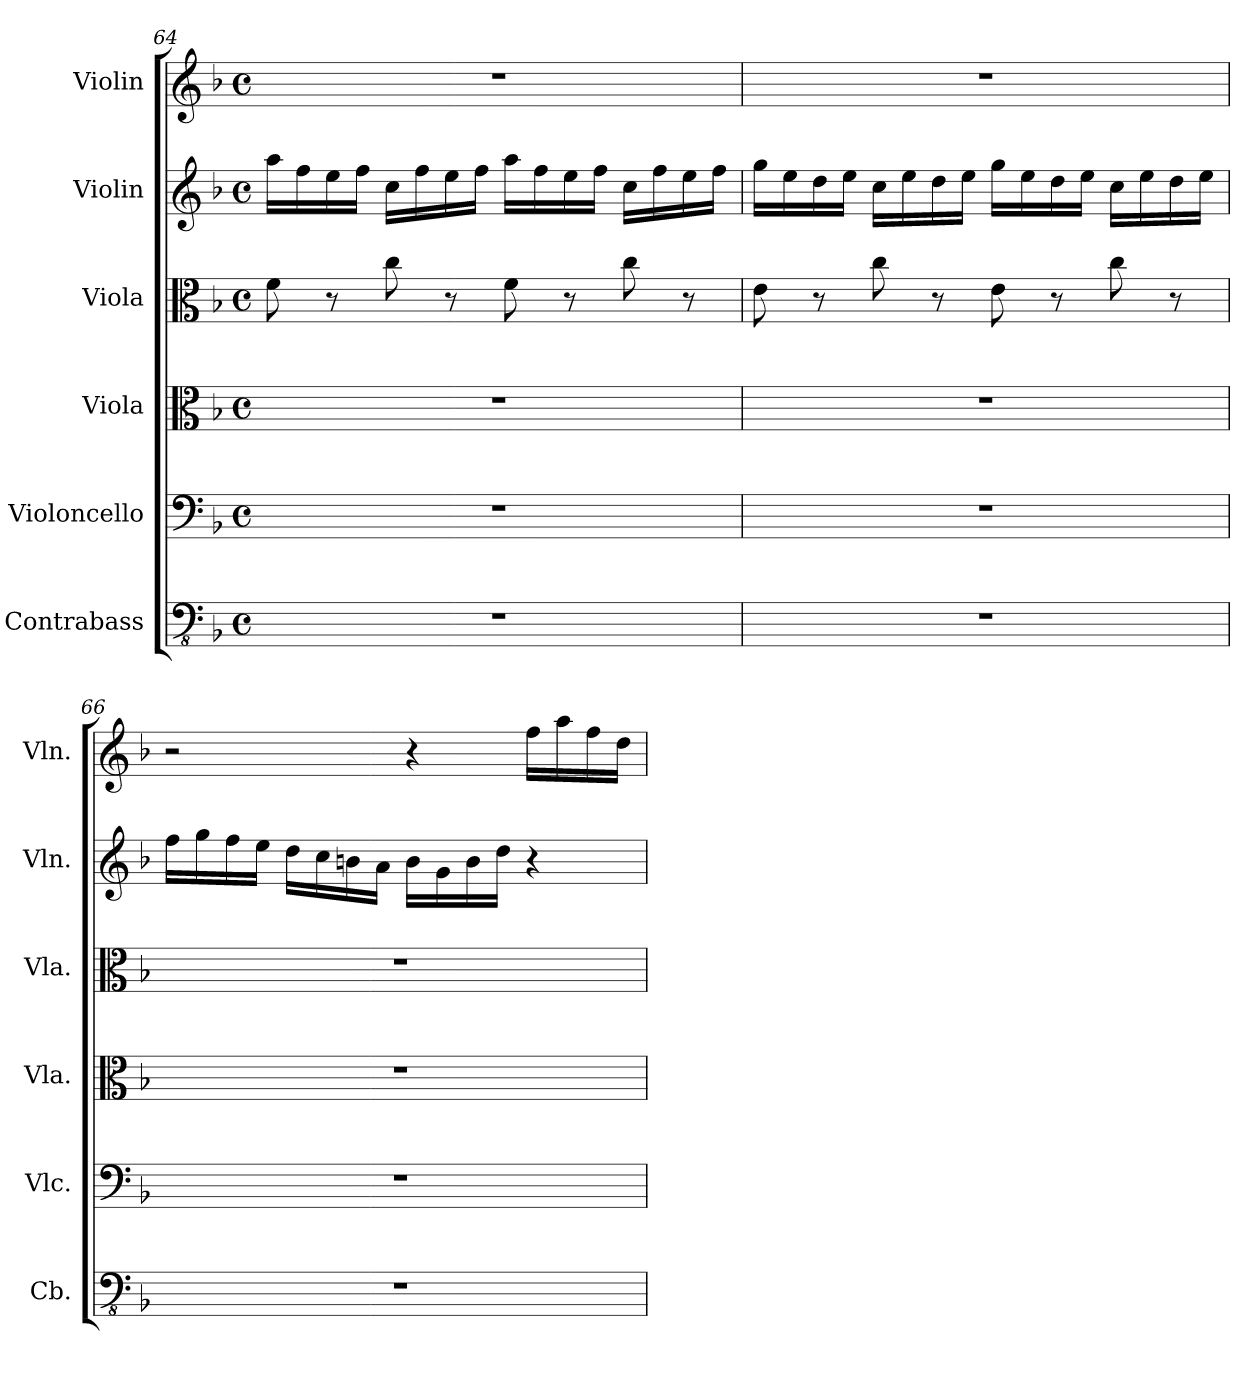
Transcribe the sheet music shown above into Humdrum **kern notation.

**kern	**kern	**kern	**kern	**kern	**kern
*part6	*part5	*part4	*part3	*part2	*part1
*staff6	*staff5	*staff4	*staff3	*staff2	*staff1
*I"Contrabass	*I"Violoncello	*I"Viola	*I"Viola	*I"Violin	*I"Violin
*I'Cb.	*I'Vlc.	*I'Vla.	*I'Vla.	*I'Vln.	*I'Vln.
*clefFv4	*clefF4	*clefC3	*clefC3	*clefG2	*clefG2
*ITrd7c12	*	*	*	*	*
*k[b-]	*k[b-]	*k[b-]	*k[b-]	*k[b-]	*k[b-]
*M4/4	*M4/4	*M4/4	*M4/4	*M4/4	*M4/4
*met(c)	*met(c)	*met(c)	*met(c)	*met(c)	*met(c)
=64	=64	=64	=64	=64	=64
1r	1r	1r	8f\	16aa\LL	1r
.	.	.	.	16ff\	.
.	.	.	8r	16ee\	.
.	.	.	.	16ff\JJ	.
.	.	.	8cc\	16cc\LL	.
.	.	.	.	16ff\	.
.	.	.	8r	16ee\	.
.	.	.	.	16ff\JJ	.
.	.	.	8f\	16aa\LL	.
.	.	.	.	16ff\	.
.	.	.	8r	16ee\	.
.	.	.	.	16ff\JJ	.
.	.	.	8cc\	16cc\LL	.
.	.	.	.	16ff\	.
.	.	.	8r	16ee\	.
.	.	.	.	16ff\JJ	.
!!LO:LB:g=z
=65	=65	=65	=65	=65	=65
1r	1r	1r	8e\	16gg\LL	1r
.	.	.	.	16ee\	.
.	.	.	8r	16dd\	.
.	.	.	.	16ee\JJ	.
.	.	.	8cc\	16cc\LL	.
.	.	.	.	16ee\	.
.	.	.	8r	16dd\	.
.	.	.	.	16ee\JJ	.
.	.	.	8e\	16gg\LL	.
.	.	.	.	16ee\	.
.	.	.	8r	16dd\	.
.	.	.	.	16ee\JJ	.
.	.	.	8cc\	16cc\LL	.
.	.	.	.	16ee\	.
.	.	.	8r	16dd\	.
.	.	.	.	16ee\JJ	.
=66	=66	=66	=66	=66	=66
1r	1r	1r	1r	16ff\LL	2r
.	.	.	.	16gg\	.
.	.	.	.	16ff\	.
.	.	.	.	16ee\JJ	.
.	.	.	.	16dd\LL	.
.	.	.	.	16cc\	.
.	.	.	.	16bn\	.
.	.	.	.	16a\JJ	.
.	.	.	.	16b\LL	4r
.	.	.	.	16g\	.
.	.	.	.	16b\	.
.	.	.	.	16dd\JJ	.
.	.	.	.	4r	16ff\LL
.	.	.	.	.	16aa\
.	.	.	.	.	16ff\
.	.	.	.	.	16dd\JJ
=	=	=	=	=	=
*-	*-	*-	*-	*-	*-
